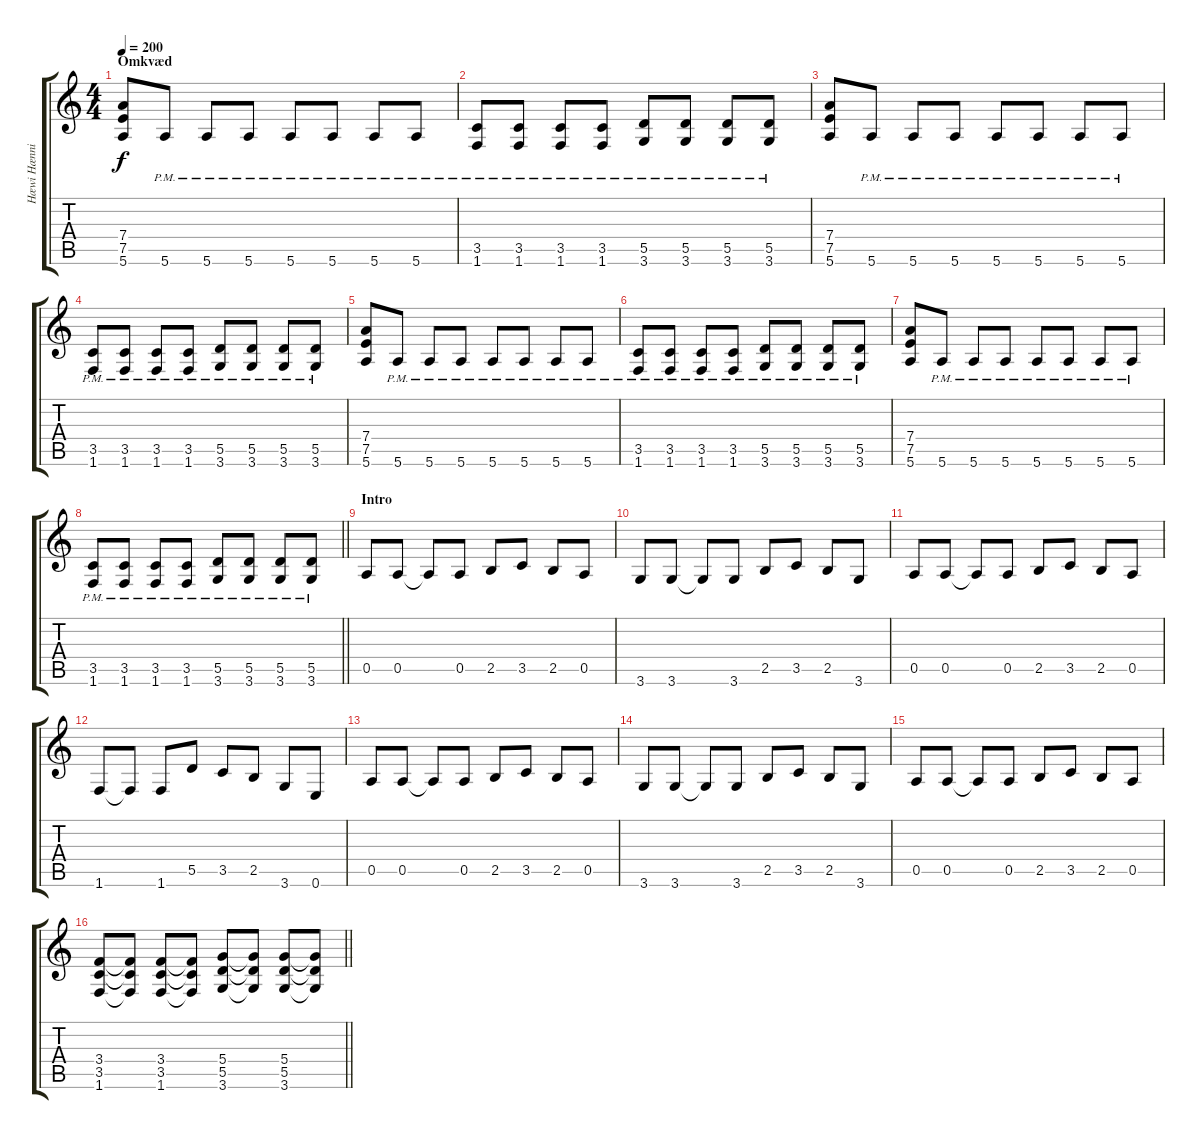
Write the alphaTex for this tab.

\track ("Hæwi Hænning" "Hæwi Hænni") {instrument distortionguitar}
\staff {score tabs}
\tuning (E4 B3 G3 D3 A2 E2) {hide}
\ts (4 4)
\section ("" "Omkvæd")
\tempo 200
\clef g2
\ks c
(7.4 7.5 5.6).8{dy f} 5.6{pm}.8 5.6{pm}.8 5.6{pm}.8 5.6{pm}.8 5.6{pm}.8 5.6{pm}.8 5.6{pm}.8 |
(3.5{pm} 1.6{pm}).8 (3.5{pm} 1.6{pm}).8 (3.5{pm} 1.6{pm}).8 (3.5{pm} 1.6{pm}).8 (5.5{pm} 3.6{pm}).8 (5.5{pm} 3.6{pm}).8 (5.5{pm} 3.6{pm}).8 (5.5{pm} 3.6{pm}).8 |
(7.4 7.5 5.6).8 5.6{pm}.8 5.6{pm}.8 5.6{pm}.8 5.6{pm}.8 5.6{pm}.8 5.6{pm}.8 5.6{pm}.8 |
(3.5{pm} 1.6{pm}).8 (3.5{pm} 1.6{pm}).8 (3.5{pm} 1.6{pm}).8 (3.5{pm} 1.6{pm}).8 (5.5{pm} 3.6{pm}).8 (5.5{pm} 3.6{pm}).8 (5.5{pm} 3.6{pm}).8 (5.5{pm} 3.6{pm}).8 |
(7.4 7.5 5.6).8 5.6{pm}.8 5.6{pm}.8 5.6{pm}.8 5.6{pm}.8 5.6{pm}.8 5.6{pm}.8 5.6{pm}.8 |
(3.5{pm} 1.6{pm}).8 (3.5{pm} 1.6{pm}).8 (3.5{pm} 1.6{pm}).8 (3.5{pm} 1.6{pm}).8 (5.5{pm} 3.6{pm}).8 (5.5{pm} 3.6{pm}).8 (5.5{pm} 3.6{pm}).8 (5.5{pm} 3.6{pm}).8 |
(7.4 7.5 5.6).8 5.6{pm}.8 5.6{pm}.8 5.6{pm}.8 5.6{pm}.8 5.6{pm}.8 5.6{pm}.8 5.6{pm}.8 |
\barLineRight lightlight
(3.5{pm} 1.6{pm}).8 (3.5{pm} 1.6{pm}).8 (3.5{pm} 1.6{pm}).8 (3.5{pm} 1.6{pm}).8 (5.5{pm} 3.6{pm}).8 (5.5{pm} 3.6{pm}).8 (5.5{pm} 3.6{pm}).8 (5.5{pm} 3.6{pm}).8 |
\section ("" "Intro")
0.5.8 0.5.8 0.5{t}.8 0.5.8 2.5.8 3.5.8 2.5.8 0.5.8 |
3.6.8 3.6.8 3.6{t}.8 3.6.8 2.5.8 3.5.8 2.5.8 3.6.8 |
0.5.8 0.5.8 0.5{t}.8 0.5.8 2.5.8 3.5.8 2.5.8 0.5.8 |
1.6.8 1.6{t}.8 1.6.8 5.5.8 3.5.8 2.5.8 3.6.8 0.6.8 |
0.5.8 0.5.8 0.5{t}.8 0.5.8 2.5.8 3.5.8 2.5.8 0.5.8 |
3.6.8 3.6.8 3.6{t}.8 3.6.8 2.5.8 3.5.8 2.5.8 3.6.8 |
0.5.8 0.5.8 0.5{t}.8 0.5.8 2.5.8 3.5.8 2.5.8 0.5.8 |
\barLineRight lightlight
(3.4 3.5 1.6).8 (3.4{t} 3.5{t} 1.6{t}).8 (3.4 3.5 1.6).8 (3.4{t} 3.5{t} 1.6{t}).8 (5.4 5.5 3.6).8 (5.4{t} 5.5{t} 3.6{t}).8 (5.4 5.5 3.6).8 (5.4{t} 5.5{t} 3.6{t}).8
